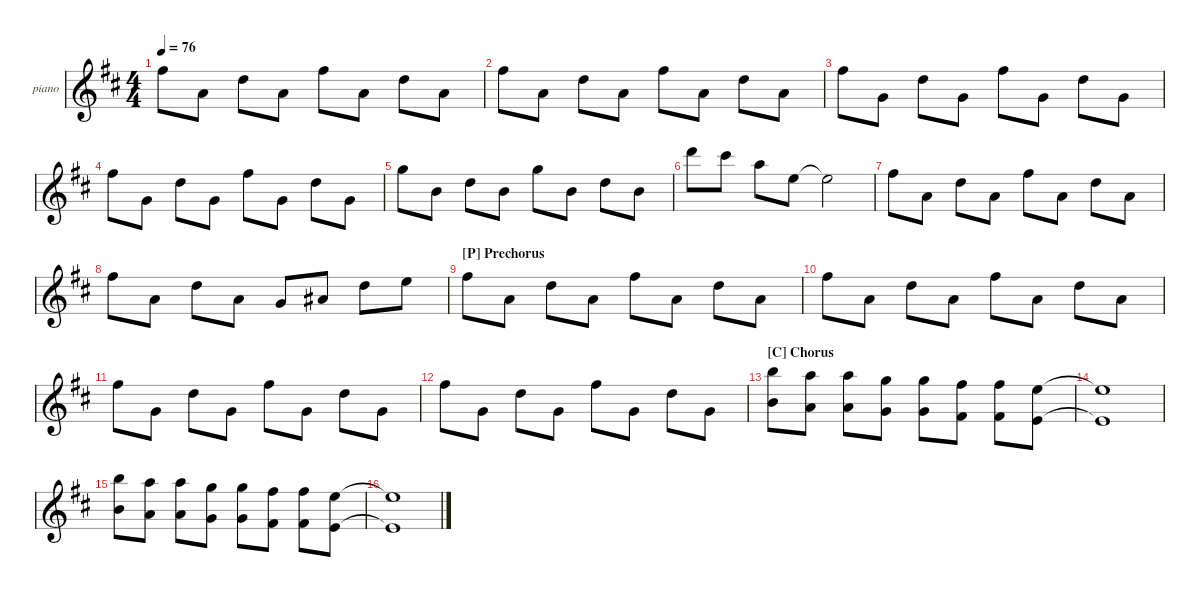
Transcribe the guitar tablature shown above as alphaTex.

\defaultSystemsLayout 4
\hideDynamics
\bracketExtendMode nobrackets
\firstSystemTrackNameOrientation horizontal
\otherSystemsTrackNameOrientation horizontal
\track ("piano" "piano") {instrument xylophone}
\staff {score}
\tuning (E4 B3 G3 D3 A2 E2)
\ts (4 4)
\tempo 76
\clef g2
\ks d
14.1{acc #}.8{dy mf beam Down} 14.3{acc forcenatural}.8{beam Down} 15.2{acc forcenatural}.8{beam Down} 14.3{acc forcenatural}.8{beam Down} 14.1{acc #}.8{beam Down} 14.3{acc forcenatural}.8{beam Down} 15.2{acc forcenatural}.8{beam Down} 14.3{acc forcenatural}.8{beam Down} |
14.1{acc #}.8{beam Down} 14.3{acc forcenatural}.8{beam Down} 15.2{acc forcenatural}.8{beam Down} 14.3{acc forcenatural}.8{beam Down} 14.1{acc #}.8{beam Down} 14.3{acc forcenatural}.8{beam Down} 15.2{acc forcenatural}.8{beam Down} 14.3{acc forcenatural}.8{beam Down} |
14.1{acc #}.8{beam Down} 12.3{acc forcenatural}.8{beam Down} 15.2{acc forcenatural}.8{beam Down} 12.3{acc forcenatural}.8{beam Down} 14.1{acc #}.8{beam Down} 12.3{acc forcenatural}.8{beam Down} 15.2{acc forcenatural}.8{beam Down} 12.3{acc forcenatural}.8{beam Down} |
14.1{acc #}.8{beam Down} 12.3{acc forcenatural}.8{beam Down} 15.2{acc forcenatural}.8{beam Down} 12.3{acc forcenatural}.8{beam Down} 14.1{acc #}.8{beam Down} 12.3{acc forcenatural}.8{beam Down} 15.2{acc forcenatural}.8{beam Down} 12.3{acc forcenatural}.8{beam Down} |
15.1{acc forcenatural}.8{beam Down} 16.3{acc forcenatural}.8{beam Down} 15.2{acc forcenatural}.8{beam Down} 16.3{acc forcenatural}.8{beam Down} 15.1{acc forcenatural}.8{beam Down} 16.3{acc forcenatural}.8{beam Down} 15.2{acc forcenatural}.8{beam Down} 16.3{acc forcenatural}.8{beam Down} |
22.1{acc forcenatural}.8{beam Down} 21.1{acc #}.8{beam Down} 22.2{acc forcenatural}.8{beam Down} 21.3{acc forcenatural}.8{beam Down} 21.3{t acc forcenatural}.2{beam Down} |
14.1{acc #}.8{beam Down} 14.3{acc forcenatural}.8{beam Down} 15.2{acc forcenatural}.8{beam Down} 14.3{acc forcenatural}.8{beam Down} 14.1{acc #}.8{beam Down} 14.3{acc forcenatural}.8{beam Down} 15.2{acc forcenatural}.8{beam Down} 14.3{acc forcenatural}.8{beam Down} |
14.1{acc #}.8{beam Down} 14.3{acc forcenatural}.8{beam Down} 15.2{acc forcenatural}.8{beam Down} 14.3{acc forcenatural}.8{beam Down} 12.3{acc forcenatural}.8{beam Up} 15.3{acc #}.8{beam Up} 15.2{acc forcenatural}.8{beam Down} 12.1{acc forcenatural}.8{beam Down} |
\section ("P" "Prechorus")
14.1{acc #}.8{beam Down} 14.3{acc forcenatural}.8{beam Down} 15.2{acc forcenatural}.8{beam Down} 14.3{acc forcenatural}.8{beam Down} 14.1{acc #}.8{beam Down} 14.3{acc forcenatural}.8{beam Down} 15.2{acc forcenatural}.8{beam Down} 14.3{acc forcenatural}.8{beam Down} |
14.1{acc #}.8{beam Down} 14.3{acc forcenatural}.8{beam Down} 15.2{acc forcenatural}.8{beam Down} 14.3{acc forcenatural}.8{beam Down} 14.1{acc #}.8{beam Down} 14.3{acc forcenatural}.8{beam Down} 15.2{acc forcenatural}.8{beam Down} 14.3{acc forcenatural}.8{beam Down} |
14.1{acc #}.8{beam Down} 12.3{acc forcenatural}.8{beam Down} 15.2{acc forcenatural}.8{beam Down} 12.3{acc forcenatural}.8{beam Down} 14.1{acc #}.8{beam Down} 12.3{acc forcenatural}.8{beam Down} 15.2{acc forcenatural}.8{beam Down} 12.3{acc forcenatural}.8{beam Down} |
14.1{acc #}.8{beam Down} 12.3{acc forcenatural}.8{beam Down} 15.2{acc forcenatural}.8{beam Down} 12.3{acc forcenatural}.8{beam Down} 14.1{acc #}.8{beam Down} 12.3{acc forcenatural}.8{beam Down} 15.2{acc forcenatural}.8{beam Down} 12.3{acc forcenatural}.8{beam Down} |
\section ("C" "Chorus")
(19.1{acc forcenatural} 12.2{acc forcenatural}).8{beam Down} (17.1{acc forcenatural} 10.2{acc forcenatural}).8{beam Down} (17.1{acc forcenatural} 10.2{acc forcenatural}).8{beam Down} (15.1{acc forcenatural} 8.2{acc forcenatural}).8{beam Down} (15.1{acc forcenatural} 8.2{acc forcenatural}).8{beam Down} (14.1{acc #} 7.2{acc #}).8{beam Down} (14.1{acc #} 7.2{acc #}).8{beam Down} (12.1{acc forcenatural} 5.2{acc forcenatural}).8{beam Down} |
(12.1{t acc forcenatural} 5.2{t acc forcenatural}).1{beam Up} |
(19.1{acc forcenatural} 12.2{acc forcenatural}).8{beam Down} (17.1{acc forcenatural} 10.2{acc forcenatural}).8{beam Down} (17.1{acc forcenatural} 10.2{acc forcenatural}).8{beam Down} (15.1{acc forcenatural} 8.2{acc forcenatural}).8{beam Down} (15.1{acc forcenatural} 8.2{acc forcenatural}).8{beam Down} (14.1{acc #} 7.2{acc #}).8{beam Down} (14.1{acc #} 7.2{acc #}).8{beam Down} (12.1{acc forcenatural} 5.2{acc forcenatural}).8{beam Down} |
(12.1{t acc forcenatural} 5.2{t acc forcenatural}).1{beam Up}
